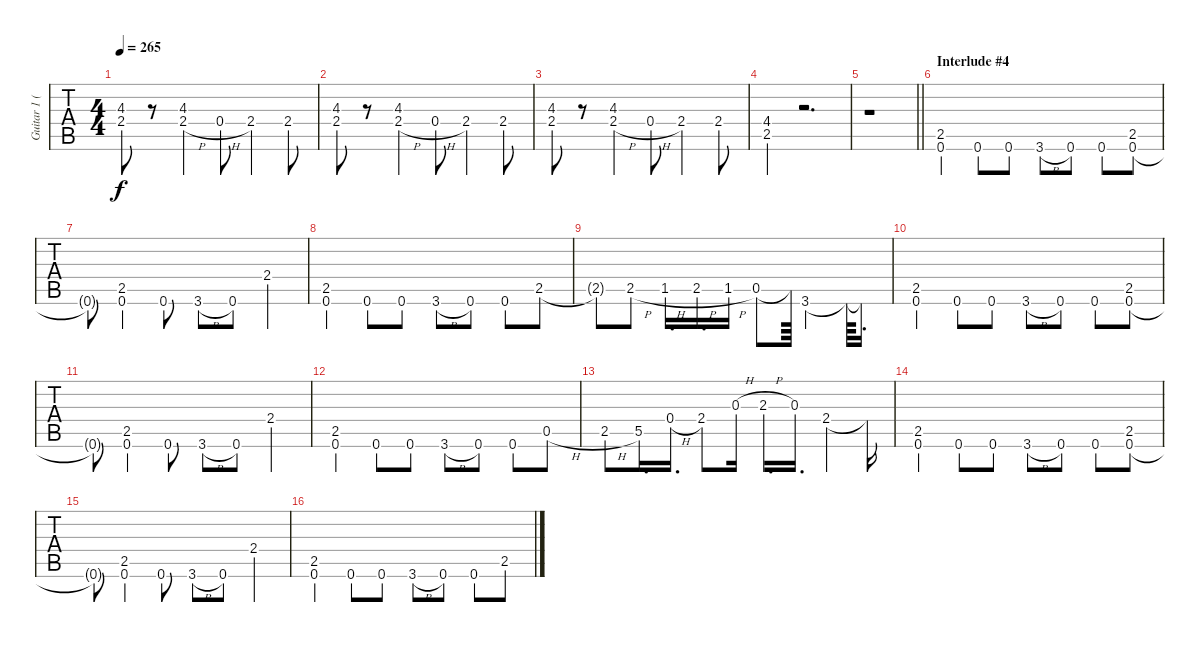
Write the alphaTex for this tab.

\track ("Guitar 1 (Distorted)" "Guitar 1 (") {instrument distortionguitar}
\staff {tabs}
\tuning (Eb4 Bb3 Gb3 Db3 Ab2 Eb2) {hide}
\ts (4 4)
\tempo 265
\clef g2
\ks c
(4.3 2.4).8{dy f} r.8 (4.3 2.4{h}).4 0.4{h}.8 2.4.4 2.4.8 |
(4.3 2.4).8 r.8 (4.3 2.4{h}).4 0.4{h}.8 2.4.4 2.4.8 |
(4.3 2.4).8 r.8 (4.3 2.4{h}).4 0.4{h}.8 2.4.4 2.4.8 |
(4.4 2.5).4 r.2{d} |
\barLineRight lightlight
r.1 |
\section ("" "Interlude #4")
(2.5 0.6).4 0.6.8 0.6.8 3.6{h}.8 0.6.8 0.6.8 (2.5 0.6{st}).8 |
0.6{t}.8 (2.5 0.6).4 0.6.8 3.6{h}.8 0.6.8 2.4.4 |
(2.5 0.6).4 0.6.8 0.6.8 3.6{h}.8 0.6.8 0.6.8 2.5{st}.8 |
2.5{t}.8 2.5{h}.8 1.5{h}.16{d} 2.5{h}.16{d} 1.5{h}.16 0.5.8 0.5{t}.64 3.6.4 3.6{t}.64 3.6{t}.16{d} |
(2.5 0.6).4 0.6.8 0.6.8 3.6{h}.8 0.6.8 0.6.8 (2.5 0.6{st}).8 |
0.6{t}.8 (2.5 0.6).4 0.6.8 3.6{h}.8 0.6.8 2.4.4 |
(2.5 0.6).4 0.6.8 0.6.8 3.6{h}.8 0.6.8 0.6.8 0.5{h st}.8 |
2.5{h}.8 5.5.16{d} 0.4{h}.16{d} 2.4.8 0.3{h}.16 2.3{h}.16{d} 0.3.16{d} 2.4.4 2.4{t}.16 |
(2.5 0.6).4 0.6.8 0.6.8 3.6{h}.8 0.6.8 0.6.8 (2.5 0.6{st}).8 |
0.6{t}.8 (2.5 0.6).4 0.6.8 3.6{h}.8 0.6.8 2.4.4 |
(2.5 0.6).4 0.6.8 0.6.8 3.6{h}.8 0.6.8 0.6.8 2.5{st}.8
